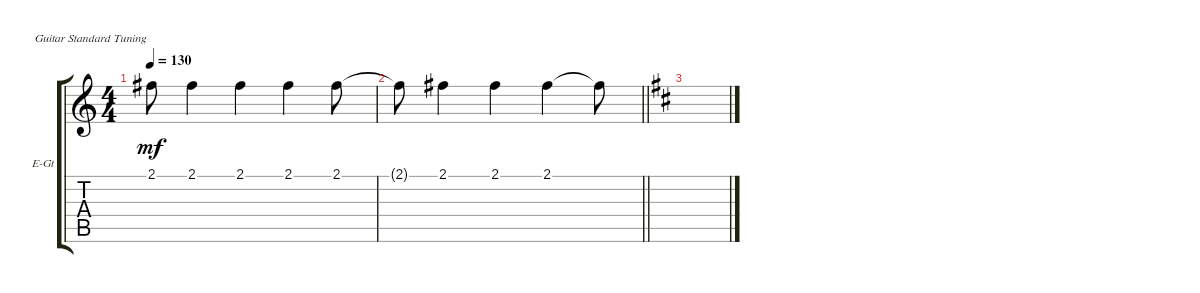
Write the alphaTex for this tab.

\defaultSystemsLayout 4
\bracketExtendMode groupsimilarinstruments
\firstSystemTrackNameOrientation horizontal
\otherSystemsTrackNameOrientation horizontal
\track ("Electric Guitar" "E-Gt") {instrument electricguitarclean}
\staff {score tabs}
\tuning (E4 B3 G3 D3 A2 E2)
\ts (4 4)
\tempo 130
\clef g2
\ks aminor
2.1{t}.8{dy mf} 2.1.4 2.1.4 2.1.4 2.1.8 |
\barLineRight lightlight
2.1{t}.8 2.1.4 2.1.4 2.1.4 2.1{t}.8 |
\ks bminor
